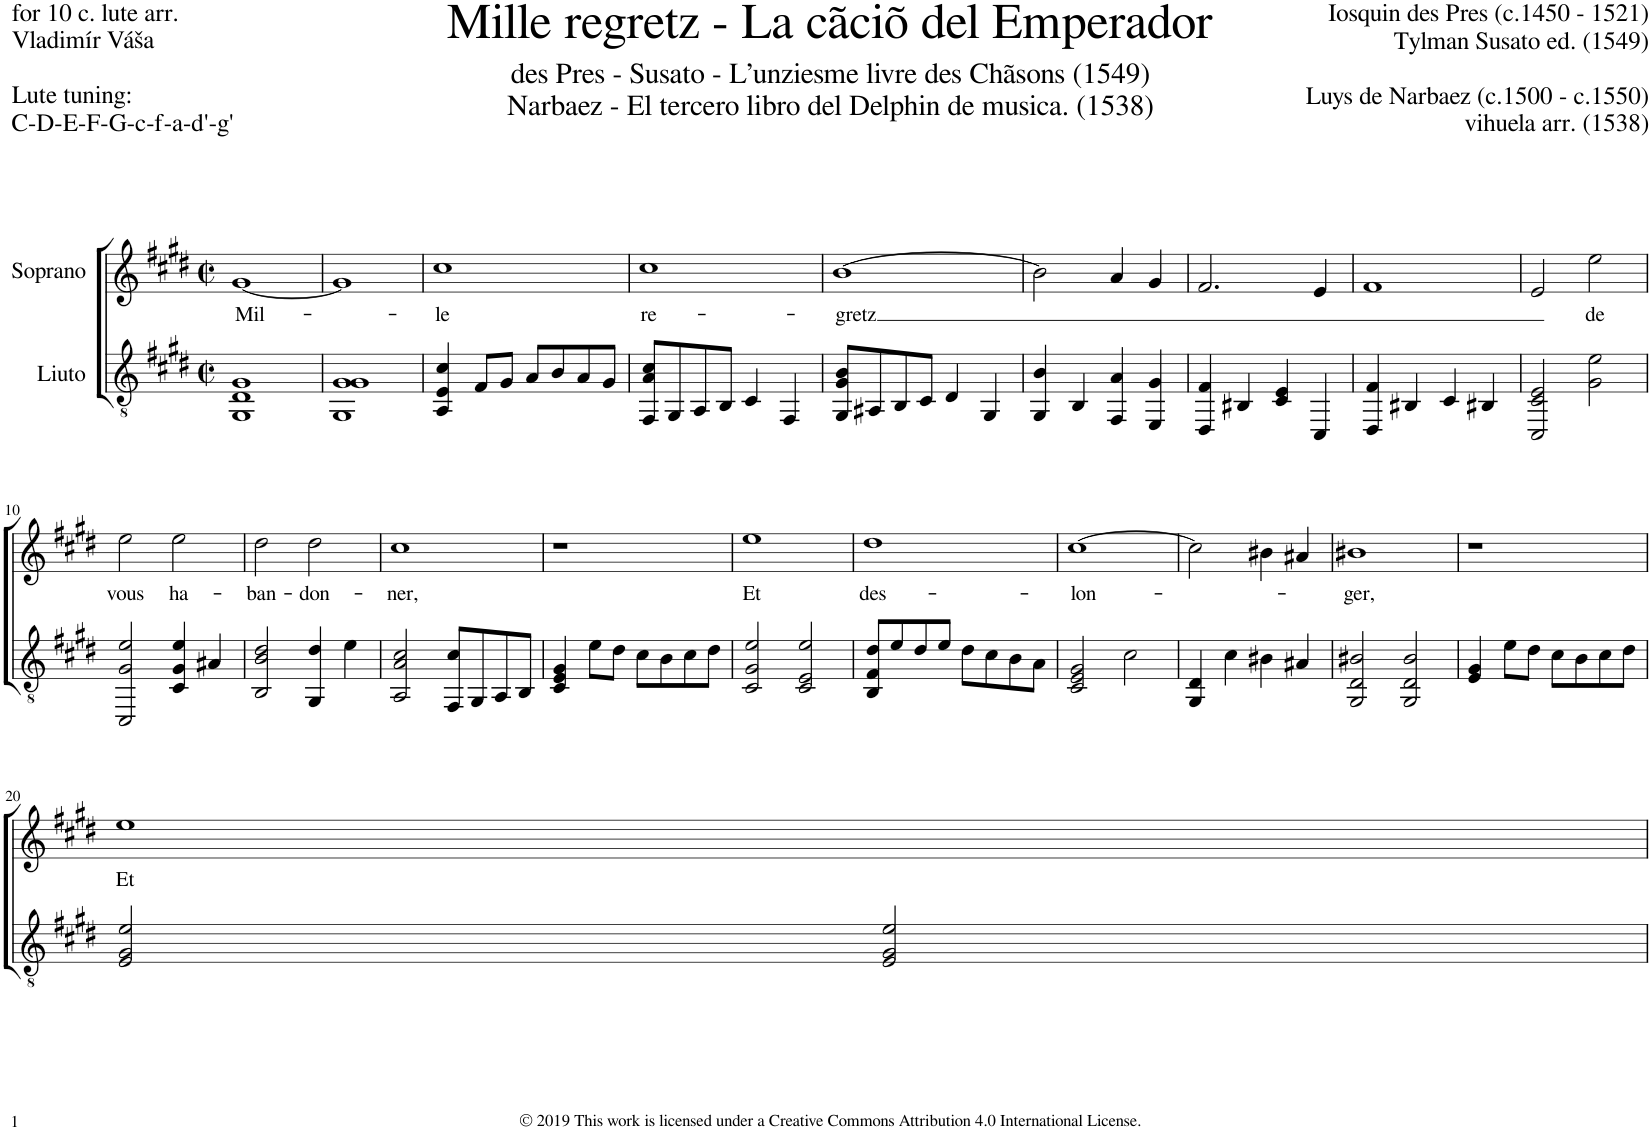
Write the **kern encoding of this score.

**kern	**kern	**text
*part2	*part1	*part1
*staff2	*staff1	*staff1
*I"Liuto	*I"Soprano	*
*clefGv2	*clefG2	*
*k[f#c#g#d#]	*k[f#c#g#d#]	*
*M2/2	*M2/2	*
*met(c|)	*met(c|)	*
=1	=1	=1
!	!	!LO:LY:b
1GG# 1D# 1G#	[1g#	Mil-
=2	=2	=2
1GG# 1G# 1G#	1g#]	.
=3	=3	=3
!	!	!LO:LY:b
4AA/ 4E/ 4c#/	1cc#	-le
8F#/L	.	.
8G#/J	.	.
8A/L	.	.
8B/	.	.
8A/	.	.
8G#/J	.	.
=4	=4	=4
!	!	!LO:LY:b
8FF#/ 8A/ 8c#/L	1cc#	re-
8GG#/	.	.
8AA/	.	.
8BB/J	.	.
4C#/	.	.
4FF#/	.	.
=5	=5	=5
!	!	!LO:LY:b
8GG#/ 8G#/ 8B/L	[1b	-gretz
8AA#X/	.	.
8BB/	.	.
8C#/J	.	.
4D#/	.	.
4GG#/	.	.
=6	=6	=6
4GG#/ 4B/	2b\]	.
4BB/	.	.
4FF#/ 4A/	4a/	.
4EE/ 4G#/	4g#/	.
=7	=7	=7
4DD#/ 4F#/	2.f#/	.
4BB#X/	.	.
4C#/ 4E/	.	.
4CC#/	4e/	.
=8	=8	=8
4DD#/ 4F#/	1f#	.
4BB#X/	.	.
4C#/	.	.
4BB#X/	.	.
=9	=9	=9
2CC#/ 2C#/ 2E/	2e/	.
!	!	!LO:LY:b
2G#\ 2e\	2ee\	de
!!LO:LB:g=z
=10	=10	=10
!	!	!LO:LY:b
2CC#/ 2G#/ 2e/	2ee\	vous
!	!	!LO:LY:b
4C#/ 4G#/ 4e/	2ee\	ha-
4A#X/	.	.
=11	=11	=11
!	!	!LO:LY:b
2BB/ 2B/ 2d#/	2dd#\	-ban-
!	!	!LO:LY:b
4GG#/ 4d#/	2dd#\	-don-
4e\	.	.
=12	=12	=12
!	!	!LO:LY:b
2AA/ 2A/ 2c#/	1cc#	-ner,
8FF#/ 8c#/L	.	.
8GG#/	.	.
8AA/	.	.
8BB/J	.	.
=13	=13	=13
4C#/ 4E/ 4G#/	1r	.
8e\L	.	.
8d#\J	.	.
8c#\L	.	.
8B\	.	.
8c#\	.	.
8d#\J	.	.
=14	=14	=14
!	!	!LO:LY:b
2C#/ 2G#/ 2e/	1ee	Et
2C#/ 2E/ 2e/	.	.
=15	=15	=15
!	!	!LO:LY:b
8BB/ 8F#/ 8d#/L	1dd#	des-
8e/	.	.
8d#/	.	.
8e/J	.	.
8d#\L	.	.
8c#\	.	.
8B\	.	.
8A\J	.	.
=16	=16	=16
!	!	!LO:LY:b
2C#/ 2E/ 2G#/	[1cc#	-lon-
2c#\	.	.
=17	=17	=17
4GG#/ 4D#/	2cc#\]	.
4c#\	.	.
4B#X\	4b#X\	.
4A#X/	4a#X/	.
=18	=18	=18
!	!	!LO:LY:b
2GG#/ 2D#/ 2B#X/	1b#X	-ger,
2GG#/ 2D#/ 2B#/	.	.
=19	=19	=19
4E/ 4G#/	1r	.
8e\L	.	.
8d#\J	.	.
8c#\L	.	.
8B\	.	.
8c#\	.	.
8d#\J	.	.
!!LO:LB:g=z
=20	=20	=20
!	!	!LO:LY:b
2E/ 2G#/ 2e/	1ee	Et
2E/ 2G#/ 2e/	.	.
=	=	=
*-	*-	*-
